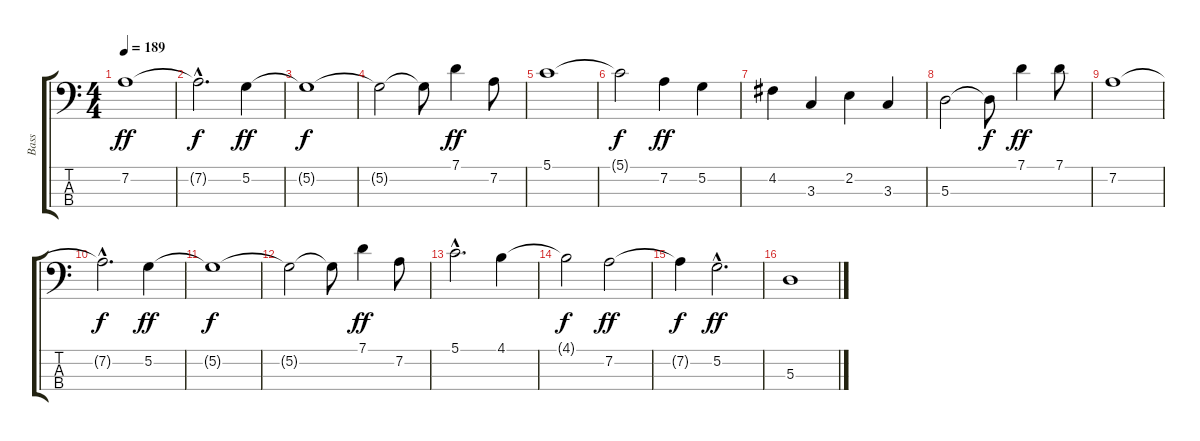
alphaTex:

\track ("Bass" "Bass") {instrument electricbassfinger}
\staff {score tabs}
\tuning (G2 D2 A1 E1) {hide}
\ts (4 4)
\tempo 189
\clef f4
\ks c
7.2.1{dy ff} |
7.2{hac t}.2{d dy f} 5.2.4{dy ff} |
5.2{t}.1{dy f} |
5.2{t}.2 5.2{t}.8 7.1.4{dy ff} 7.2.8 |
5.1.1 |
5.1{t}.2{dy f} 7.2.4{dy ff} 5.2.4 |
4.2.4 3.3.4 2.2.4 3.3.4 |
5.3.2 5.3{t}.8{dy f} 7.1.4{dy ff} 7.1.8 |
7.2.1 |
7.2{hac t}.2{d dy f} 5.2.4{dy ff} |
5.2{t}.1{dy f} |
5.2{t}.2 5.2{t}.8 7.1.4{dy ff} 7.2.8 |
5.1{hac}.2{d} 4.1.4 |
4.1{t}.2{dy f} 7.2.2{dy ff} |
7.2{t}.4{dy f} 5.2{hac}.2{d dy ff} |
5.3.1
